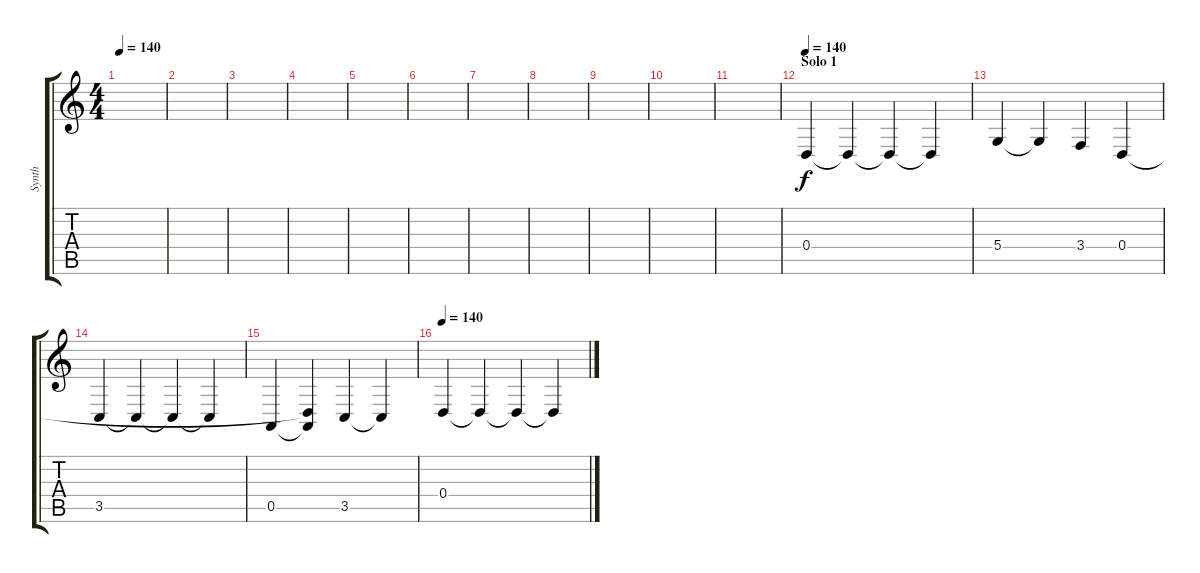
\track ("Synth" "Synth") {instrument cello}
\staff {score tabs}
\tuning (E4 B3 G3 D3 A2 E2) {hide}
\ts (4 4)
\tempo 140
\clef g2
\ks c
|
|
|
|
|
|
|
|
|
|
|
\section ("" "Solo 1")
\tempo 140
0.4.4 0.4{t}.4 0.4{t}.4 0.4{t}.4 |
5.4.4 5.4{t}.4 3.4.4 0.4.4 |
3.5.4 3.5{t}.4 3.5{t}.4 3.5{t}.4 |
0.5.4 (0.4{t} 0.5{t}).4 3.5.4 3.5{t}.4 |
\tempo 140
0.4.4 0.4{t}.4 0.4{t}.4 0.4{t}.4
